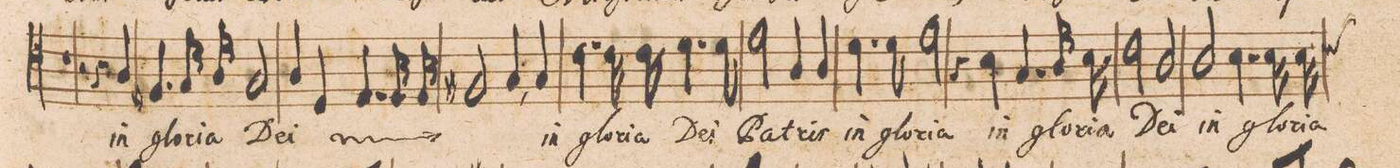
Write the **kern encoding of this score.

**kern	**text
*I"[Tenor II]	*
*clefC4	*
*k[]	*
*met(C|)	*
*M2/1	*
1r	.
=79-	=79-
2r	.
4r	.
4A/	in
4.F#X/	glo-
16G/	-ri-
16A/	-a
2G/	De-
=80-	=80-
4A/	-i
*	*ij
4D/	in
4.E/	glo-
16E/	-ri-
16E/	-a
2F#X/	De-
4G,/	-i
*	*Xij
4G/	in
=81-	=81-
4.cny\	glo-
16c\	-ri-
16c\	-a
4.d\	De-
8d\	-i
2e\	Pa-
4A/	-tris
4A/	in
=82-	=82-
4.d\	glo-
8d\	-ri-
2e\	-a
4r	.
4B\	in
4.G/	glo-
16A/	-ri-
16B\	-a
=83-	=83-
2c\	De-
2A/	-i
2A/	in
4.B\	glo-
16B\	-ri-
*custos:c	*
16B\	-a
=84-	=84-
*-	*-
